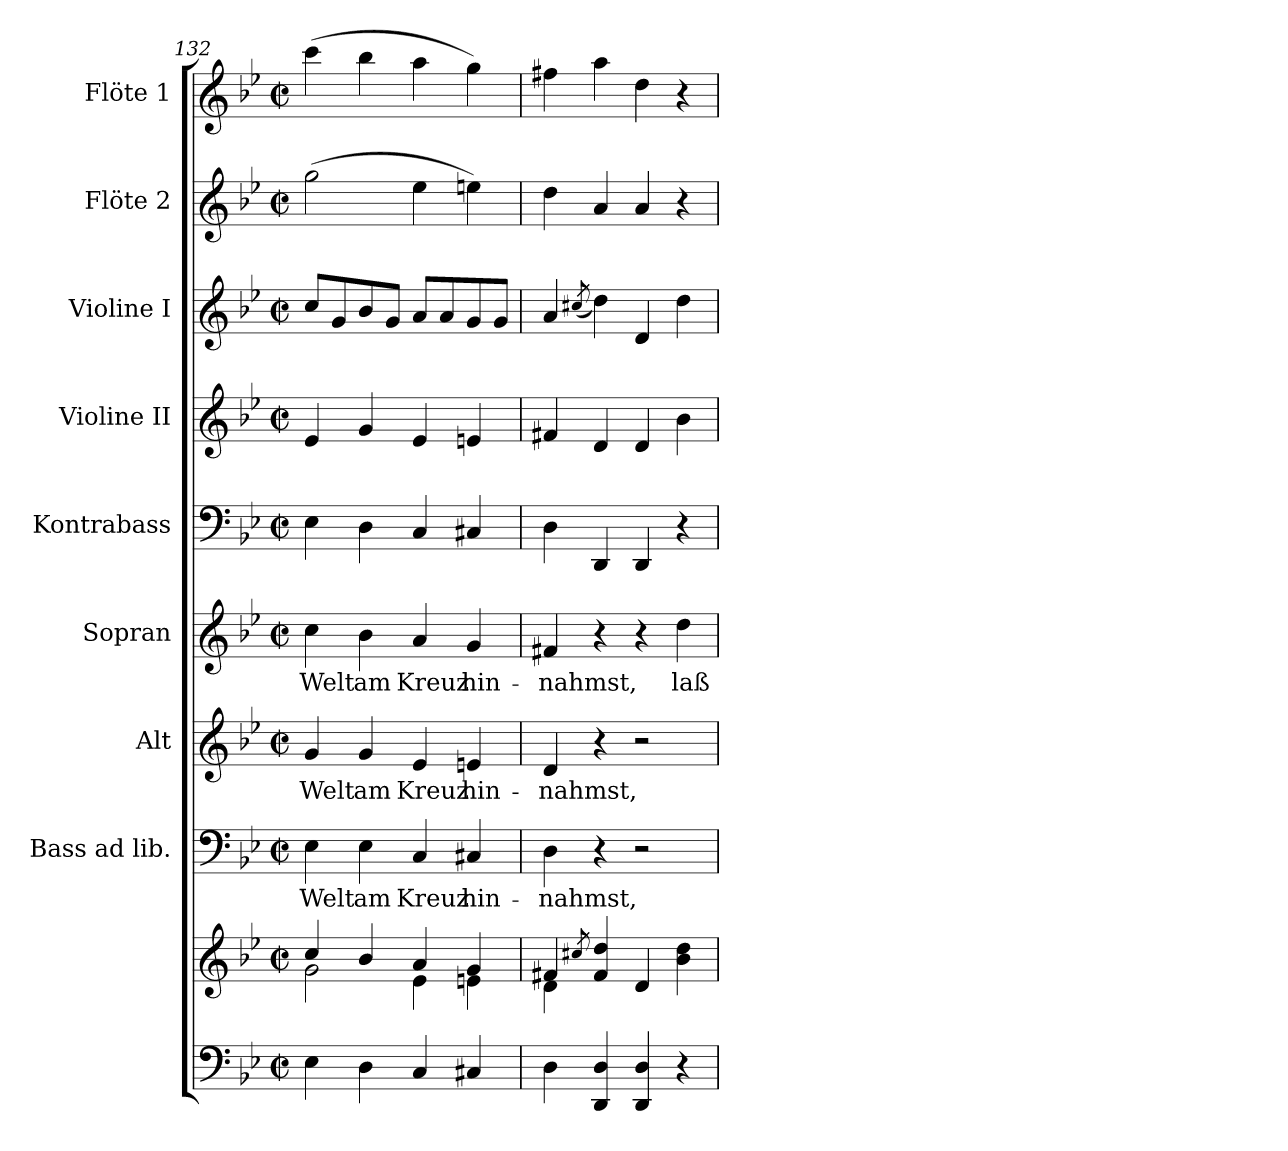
**kern	**kern	**kern	**text	**kern	**text	**kern	**text	**kern	**kern	**kern	**kern	**kern
*part9	*part9	*part8	*part8	*part7	*part7	*part6	*part6	*part5	*part4	*part3	*part2	*part1
*staff10	*staff9	*staff8	*staff8	*staff7	*staff7	*staff6	*staff6	*staff5	*staff4	*staff3	*staff2	*staff1
*	*	*I"Bass ad lib.	*	*I"Alt	*	*I"Sopran	*	*I"Kontrabass	*I"Violine II	*I"Violine I	*I"Flöte 2	*I"Flöte 1
*	*	*I'B.	*	*I'A.	*	*I'S.	*	*I'Kb.	*I'Vl. II	*I'Vl. I	*I'Fl. 2	*I'Fl. 1
*clefF4	*clefG2	*clefF4	*	*clefG2	*	*clefG2	*	*clefF4	*clefG2	*clefG2	*clefG2	*clefG2
*	*	*	*	*	*	*	*	*ITrd7c12	*	*	*	*
*k[b-e-]	*k[b-e-]	*k[b-e-]	*	*k[b-e-]	*	*k[b-e-]	*	*k[b-e-]	*k[b-e-]	*k[b-e-]	*k[b-e-]	*k[b-e-]
*B-:	*B-:	*B-:	*	*B-:	*	*B-:	*	*B-:	*B-:	*B-:	*B-:	*B-:
*M2/2	*M2/2	*M2/2	*	*M2/2	*	*M2/2	*	*M2/2	*M2/2	*M2/2	*M2/2	*M2/2
*met(c|)	*met(c|)	*met(c|)	*	*met(c|)	*	*met(c|)	*	*met(c|)	*met(c|)	*met(c|)	*met(c|)	*met(c|)
=132	=132	=132	=132	=132	=132	=132	=132	=132	=132	=132	=132	=132
*	*^	*	*	*	*	*	*	*	*	*	*	*
!	!	!	!	!LO:LY:b	!	!LO:LY:b	!	!LO:LY:b	!	!	!	!	!
4E-\	4cc/	2g\	4E-\	Welt	4g/	Welt	4cc\	Welt	4EE-\	4e-/	8cc/L	(>2gg\	(>4ccc\
.	.	.	.	.	.	.	.	.	.	.	8g/	.	.
!	!	!	!	!LO:LY:b	!	!LO:LY:b	!	!LO:LY:b	!	!	!	!	!
4D\	4b-/	.	4E-\	am	4g/	am	4b-\	am	4DD\	4g/	8b-/	.	4bb-\
.	.	.	.	.	.	.	.	.	.	.	8g/J	.	.
!	!	!	!	!LO:LY:b	!	!LO:LY:b	!	!LO:LY:b	!	!	!	!	!
4C/	4a/	4e-\	4C/	Kreuz	4e-/	Kreuz	4a/	Kreuz	4CC/	4e-/	8a/L	4ee-\	4aa\
.	.	.	.	.	.	.	.	.	.	.	8a/	.	.
!	!	!	!	!LO:LY:b	!	!LO:LY:b	!	!LO:LY:b	!	!	!	!	!
4C#X/	4g/	4en\	4C#X/	hin-	4en/	hin-	4g/	hin-	4CC#X/	4en/	8g/	4een\)	4gg\)
.	.	.	.	.	.	.	.	.	.	.	8g/J	.	.
!!LO:PB:g=z
=133	=133	=133	=133	=133	=133	=133	=133	=133	=133	=133	=133	=133	=133
!	!	!	!	!LO:LY:b	!	!LO:LY:b	!	!LO:LY:b	!	!	!	!	!
4D\	4f#X/	4d\	4D\	-nahmst,	4d/	-nahmst,	4f#X/	-nahmst,	4DD\	4f#X/	4a/	4dd\	4ff#X\
.	8qcc#X/	.	.	.	.	.	.	.	.	.	(<8qcc#X/	.	.
4DD/ 4D/	4f#/ 4dd/	2.ryy	4r	.	4r	.	4r	.	4DDD/	4d/	4dd\)	4a/	4aa\
4DD/ 4D/	4d/	.	2r	.	2r	.	4r	.	4DDD/	4d/	4d/	4a/	4dd\
!	!	!	!	!	!	!	!	!LO:LY:b	!	!	!	!	!
4r	4b-\ 4dd\	.	.	.	.	.	4dd\	laß	4r	4b-\	4dd\	4r	4r
*	*v	*v	*	*	*	*	*	*	*	*	*	*	*
=	=	=	=	=	=	=	=	=	=	=	=	=
*-	*-	*-	*-	*-	*-	*-	*-	*-	*-	*-	*-	*-
